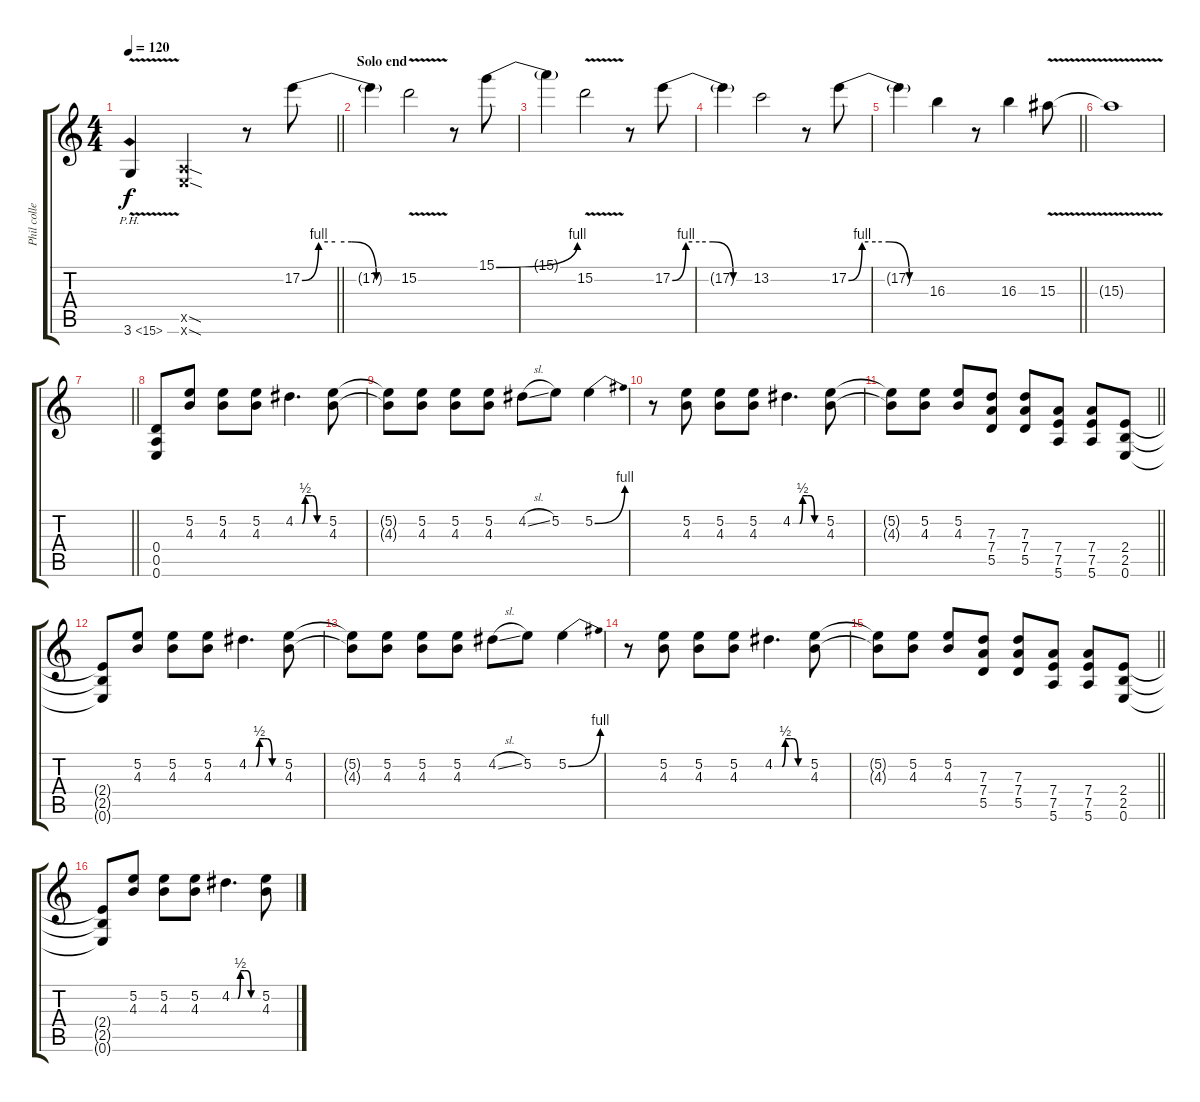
\track ("Phil collen" "Phil colle") {instrument distortionguitar}
\staff {score tabs}
\tuning (E4 B3 G3 D3 A2 E2) {hide}
\ts (4 4)
\tempo 120
\clef g2
\barLineRight lightlight
\ks c
3.6{ph 12 v}.4{dy f} (0.5{sod x} 0.6{sod x}).2 r.8 17.2{be (custom 0 0 10 4 20 4 30 4 45 0 60 0)}.8 |
\section ("" "Solo end")
17.2{t}.4 15.2{v}.2 r.8 15.1{be (bend 0 0 60 4)}.8 |
15.1{t}.4 15.2{v}.2 r.8 17.2{be (custom 0 0 10 4 20 4 30 4 45 0 60 0)}.8 |
17.2{t}.4 13.2.2 r.8 17.2{be (custom 0 0 10 4 20 4 30 4 45 0 60 0)}.8 |
\barLineRight lightlight
17.2{t}.4 16.3.4 r.8 16.3.4 15.3{v}.8 |
15.3{t}.1 |
\barLineRight lightlight
|
(0.4 0.5 0.6).8 (5.2 4.3).8 (5.2 4.3).8 (5.2 4.3).8 4.2{be (custom 0 0 14 0 20 2 30 2 35 2 44 0 60 0)}.4{d} (5.2 4.3).8 |
(5.2{t} 4.3{t}).8 (5.2 4.3).8 (5.2 4.3).8 (5.2 4.3).8 4.2{sl}.8 5.2.8 5.2{be (bend 0 0 60 4)}.4 |
r.8 (5.2 4.3).8 (5.2 4.3).8 (5.2 4.3).8 4.2{be (custom 0 0 14 0 20 2 30 2 35 2 44 0 60 0)}.4{d} (5.2 4.3).8 |
\barLineRight lightlight
(5.2{t} 4.3{t}).8 (5.2 4.3).8 (5.2 4.3).8 (7.3 7.4 5.5).8 (7.3 7.4 5.5).8 (7.4 7.5 5.6).8 (7.4 7.5 5.6).8 (2.4 2.5 0.6).8 |
(2.4{t} 2.5{t} 0.6{t}).8 (5.2 4.3).8 (5.2 4.3).8 (5.2 4.3).8 4.2{be (custom 0 0 14 0 20 2 30 2 35 2 44 0 60 0)}.4{d} (5.2 4.3).8 |
(5.2{t} 4.3{t}).8 (5.2 4.3).8 (5.2 4.3).8 (5.2 4.3).8 4.2{sl}.8 5.2.8 5.2{be (bend 0 0 60 4)}.4 |
r.8 (5.2 4.3).8 (5.2 4.3).8 (5.2 4.3).8 4.2{be (custom 0 0 14 0 20 2 30 2 35 2 44 0 60 0)}.4{d} (5.2 4.3).8 |
\barLineRight lightlight
(5.2{t} 4.3{t}).8 (5.2 4.3).8 (5.2 4.3).8 (7.3 7.4 5.5).8 (7.3 7.4 5.5).8 (7.4 7.5 5.6).8 (7.4 7.5 5.6).8 (2.4 2.5 0.6).8 |
(2.4{t} 2.5{t} 0.6{t}).8 (5.2 4.3).8 (5.2 4.3).8 (5.2 4.3).8 4.2{be (custom 0 0 14 0 20 2 30 2 35 2 44 0 60 0)}.4{d} (5.2 4.3).8
